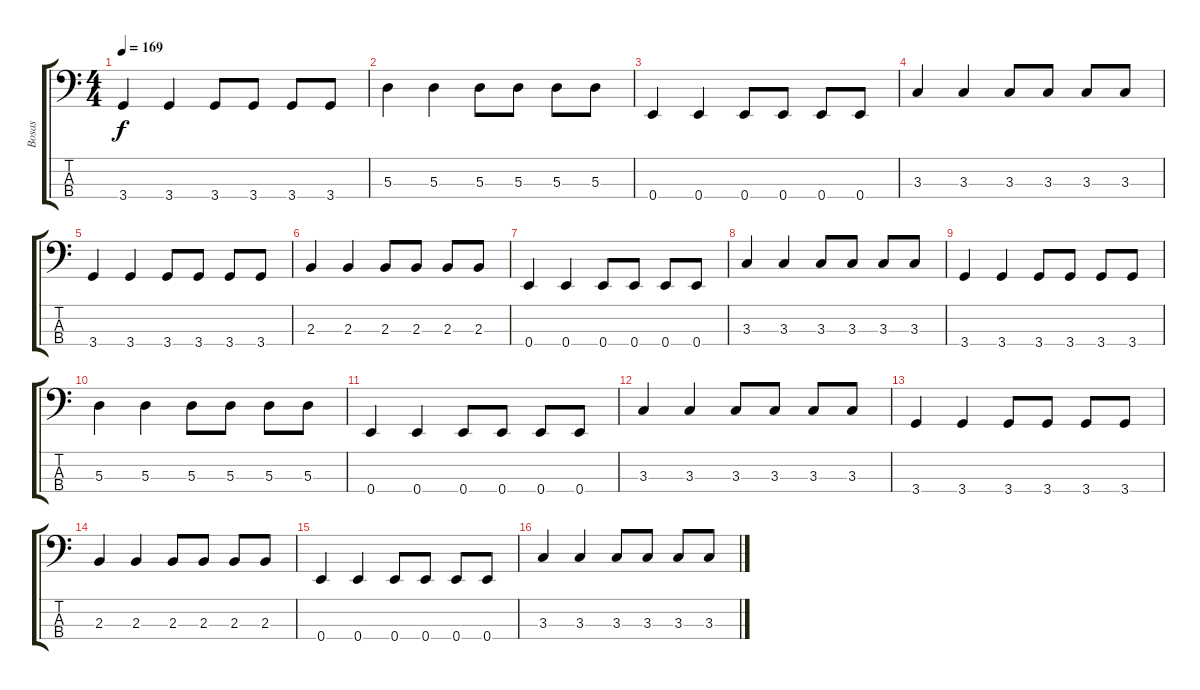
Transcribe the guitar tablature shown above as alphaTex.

\track ("Bosas" "Bosas") {instrument acousticbass}
\staff {score tabs}
\tuning (G2 D2 A1 E1) {hide}
\ts (4 4)
\tempo 169
\clef f4
\ks c
3.4.4{dy f} 3.4.4 3.4.8 3.4.8 3.4.8 3.4.8 |
5.3.4 5.3.4 5.3.8 5.3.8 5.3.8 5.3.8 |
0.4.4 0.4.4 0.4.8 0.4.8 0.4.8 0.4.8 |
3.3.4 3.3.4 3.3.8 3.3.8 3.3.8 3.3.8 |
3.4.4 3.4.4 3.4.8 3.4.8 3.4.8 3.4.8 |
2.3.4 2.3.4 2.3.8 2.3.8 2.3.8 2.3.8 |
0.4.4 0.4.4 0.4.8 0.4.8 0.4.8 0.4.8 |
3.3.4 3.3.4 3.3.8 3.3.8 3.3.8 3.3.8 |
3.4.4 3.4.4 3.4.8 3.4.8 3.4.8 3.4.8 |
5.3.4 5.3.4 5.3.8 5.3.8 5.3.8 5.3.8 |
0.4.4 0.4.4 0.4.8 0.4.8 0.4.8 0.4.8 |
3.3.4 3.3.4 3.3.8 3.3.8 3.3.8 3.3.8 |
3.4.4 3.4.4 3.4.8 3.4.8 3.4.8 3.4.8 |
2.3.4 2.3.4 2.3.8 2.3.8 2.3.8 2.3.8 |
0.4.4 0.4.4 0.4.8 0.4.8 0.4.8 0.4.8 |
3.3.4 3.3.4 3.3.8 3.3.8 3.3.8 3.3.8
